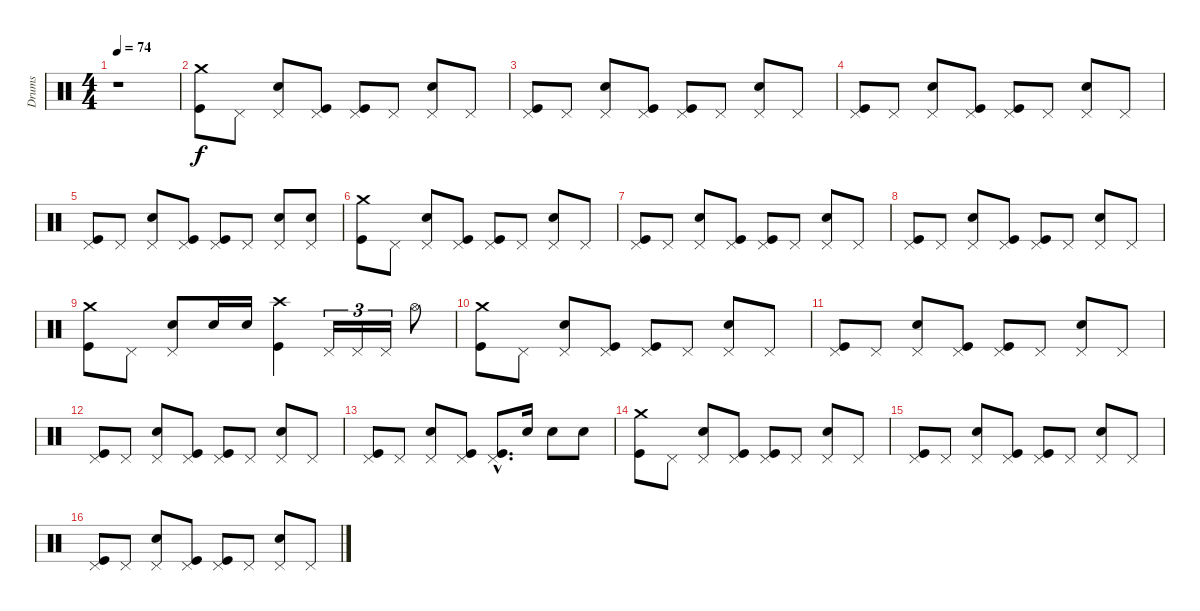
\track ("Drums" "Drums") {instrument percussion}
\staff {score}
\articulation defaults
\ts (4 4)
\tempo 74
\clef neutral
\ks c
r.1{dy f} |
("Crash medium (hit)" "Kick (hit)").8 "Pedal Hi-Hat (hit)".8 ("Pedal Hi-Hat (hit)" "Snare (hit) 2").8 ("Pedal Hi-Hat (hit)" "Kick (hit)").8 ("Pedal Hi-Hat (hit)" "Kick (hit)").8 "Pedal Hi-Hat (hit)".8 ("Pedal Hi-Hat (hit)" "Snare (hit) 2").8 "Pedal Hi-Hat (hit)".8 |
("Pedal Hi-Hat (hit)" "Kick (hit)").8 "Pedal Hi-Hat (hit)".8 ("Pedal Hi-Hat (hit)" "Snare (hit) 2").8 ("Pedal Hi-Hat (hit)" "Kick (hit)").8 ("Pedal Hi-Hat (hit)" "Kick (hit)").8 "Pedal Hi-Hat (hit)".8 ("Pedal Hi-Hat (hit)" "Snare (hit) 2").8 "Pedal Hi-Hat (hit)".8 |
("Pedal Hi-Hat (hit)" "Kick (hit)").8 "Pedal Hi-Hat (hit)".8 ("Pedal Hi-Hat (hit)" "Snare (hit) 2").8 ("Pedal Hi-Hat (hit)" "Kick (hit)").8 ("Pedal Hi-Hat (hit)" "Kick (hit)").8 "Pedal Hi-Hat (hit)".8 ("Pedal Hi-Hat (hit)" "Snare (hit) 2").8 "Pedal Hi-Hat (hit)".8 |
("Pedal Hi-Hat (hit)" "Kick (hit)").8 "Pedal Hi-Hat (hit)".8 ("Pedal Hi-Hat (hit)" "Snare (hit) 2").8 ("Pedal Hi-Hat (hit)" "Kick (hit)").8 ("Pedal Hi-Hat (hit)" "Kick (hit)").8 "Pedal Hi-Hat (hit)".8 ("Pedal Hi-Hat (hit)" "Snare (hit) 2").8 ("Pedal Hi-Hat (hit)" "Snare (hit) 2").8 |
("Crash medium (hit)" "Kick (hit)").8 "Pedal Hi-Hat (hit)".8 ("Pedal Hi-Hat (hit)" "Snare (hit) 2").8 ("Pedal Hi-Hat (hit)" "Kick (hit)").8 ("Pedal Hi-Hat (hit)" "Kick (hit)").8 "Pedal Hi-Hat (hit)".8 ("Pedal Hi-Hat (hit)" "Snare (hit) 2").8 "Pedal Hi-Hat (hit)".8 |
("Pedal Hi-Hat (hit)" "Kick (hit)").8 "Pedal Hi-Hat (hit)".8 ("Pedal Hi-Hat (hit)" "Snare (hit) 2").8 ("Pedal Hi-Hat (hit)" "Kick (hit)").8 ("Pedal Hi-Hat (hit)" "Kick (hit)").8 "Pedal Hi-Hat (hit)".8 ("Pedal Hi-Hat (hit)" "Snare (hit) 2").8 "Pedal Hi-Hat (hit)".8 |
("Pedal Hi-Hat (hit)" "Kick (hit)").8 "Pedal Hi-Hat (hit)".8 ("Pedal Hi-Hat (hit)" "Snare (hit) 2").8 ("Pedal Hi-Hat (hit)" "Kick (hit)").8 ("Pedal Hi-Hat (hit)" "Kick (hit)").8 "Pedal Hi-Hat (hit)".8 ("Pedal Hi-Hat (hit)" "Snare (hit) 2").8 "Pedal Hi-Hat (hit)".8 |
("Crash medium (hit)" "Kick (hit)").8 "Pedal Hi-Hat (hit)".8 ("Pedal Hi-Hat (hit)" "Snare (hit) 2").8 "Snare (hit) 2".16 "Snare (hit) 2".16 ("Crash high (hit)" "Kick (hit)").4 "Pedal Hi-Hat (hit)".16{tu (3 2)} "Pedal Hi-Hat (hit)".16{tu (3 2)} "Pedal Hi-Hat (hit)".16{tu (3 2)} "Hi-Hat (open)".8 |
("Crash medium (hit)" "Kick (hit)").8 "Pedal Hi-Hat (hit)".8 ("Pedal Hi-Hat (hit)" "Snare (hit) 2").8 ("Pedal Hi-Hat (hit)" "Kick (hit)").8 ("Pedal Hi-Hat (hit)" "Kick (hit)").8 "Pedal Hi-Hat (hit)".8 ("Pedal Hi-Hat (hit)" "Snare (hit) 2").8 "Pedal Hi-Hat (hit)".8 |
("Pedal Hi-Hat (hit)" "Kick (hit)").8 "Pedal Hi-Hat (hit)".8 ("Pedal Hi-Hat (hit)" "Snare (hit) 2").8 ("Pedal Hi-Hat (hit)" "Kick (hit)").8 ("Pedal Hi-Hat (hit)" "Kick (hit)").8 "Pedal Hi-Hat (hit)".8 ("Pedal Hi-Hat (hit)" "Snare (hit) 2").8 "Pedal Hi-Hat (hit)".8 |
("Pedal Hi-Hat (hit)" "Kick (hit)").8 "Pedal Hi-Hat (hit)".8 ("Pedal Hi-Hat (hit)" "Snare (hit) 2").8 ("Pedal Hi-Hat (hit)" "Kick (hit)").8 ("Pedal Hi-Hat (hit)" "Kick (hit)").8 "Pedal Hi-Hat (hit)".8 ("Pedal Hi-Hat (hit)" "Snare (hit) 2").8 "Pedal Hi-Hat (hit)".8 |
("Pedal Hi-Hat (hit)" "Kick (hit)").8 "Pedal Hi-Hat (hit)".8 ("Pedal Hi-Hat (hit)" "Snare (hit) 2").8 ("Pedal Hi-Hat (hit)" "Kick (hit)").8 ("Pedal Hi-Hat (hit)"{hac} "Kick (hit)"{hac}).8{d} "Snare (hit) 2".16 "Snare (hit) 2".8 "Snare (hit) 2".8 |
("Crash medium (hit)" "Kick (hit)").8 "Pedal Hi-Hat (hit)".8 ("Pedal Hi-Hat (hit)" "Snare (hit) 2").8 ("Pedal Hi-Hat (hit)" "Kick (hit)").8 ("Pedal Hi-Hat (hit)" "Kick (hit)").8 "Pedal Hi-Hat (hit)".8 ("Pedal Hi-Hat (hit)" "Snare (hit) 2").8 "Pedal Hi-Hat (hit)".8 |
("Pedal Hi-Hat (hit)" "Kick (hit)").8 "Pedal Hi-Hat (hit)".8 ("Pedal Hi-Hat (hit)" "Snare (hit) 2").8 ("Pedal Hi-Hat (hit)" "Kick (hit)").8 ("Pedal Hi-Hat (hit)" "Kick (hit)").8 "Pedal Hi-Hat (hit)".8 ("Pedal Hi-Hat (hit)" "Snare (hit) 2").8 "Pedal Hi-Hat (hit)".8 |
("Pedal Hi-Hat (hit)" "Kick (hit)").8 "Pedal Hi-Hat (hit)".8 ("Pedal Hi-Hat (hit)" "Snare (hit) 2").8 ("Pedal Hi-Hat (hit)" "Kick (hit)").8 ("Pedal Hi-Hat (hit)" "Kick (hit)").8 "Pedal Hi-Hat (hit)".8 ("Pedal Hi-Hat (hit)" "Snare (hit) 2").8 "Pedal Hi-Hat (hit)".8
